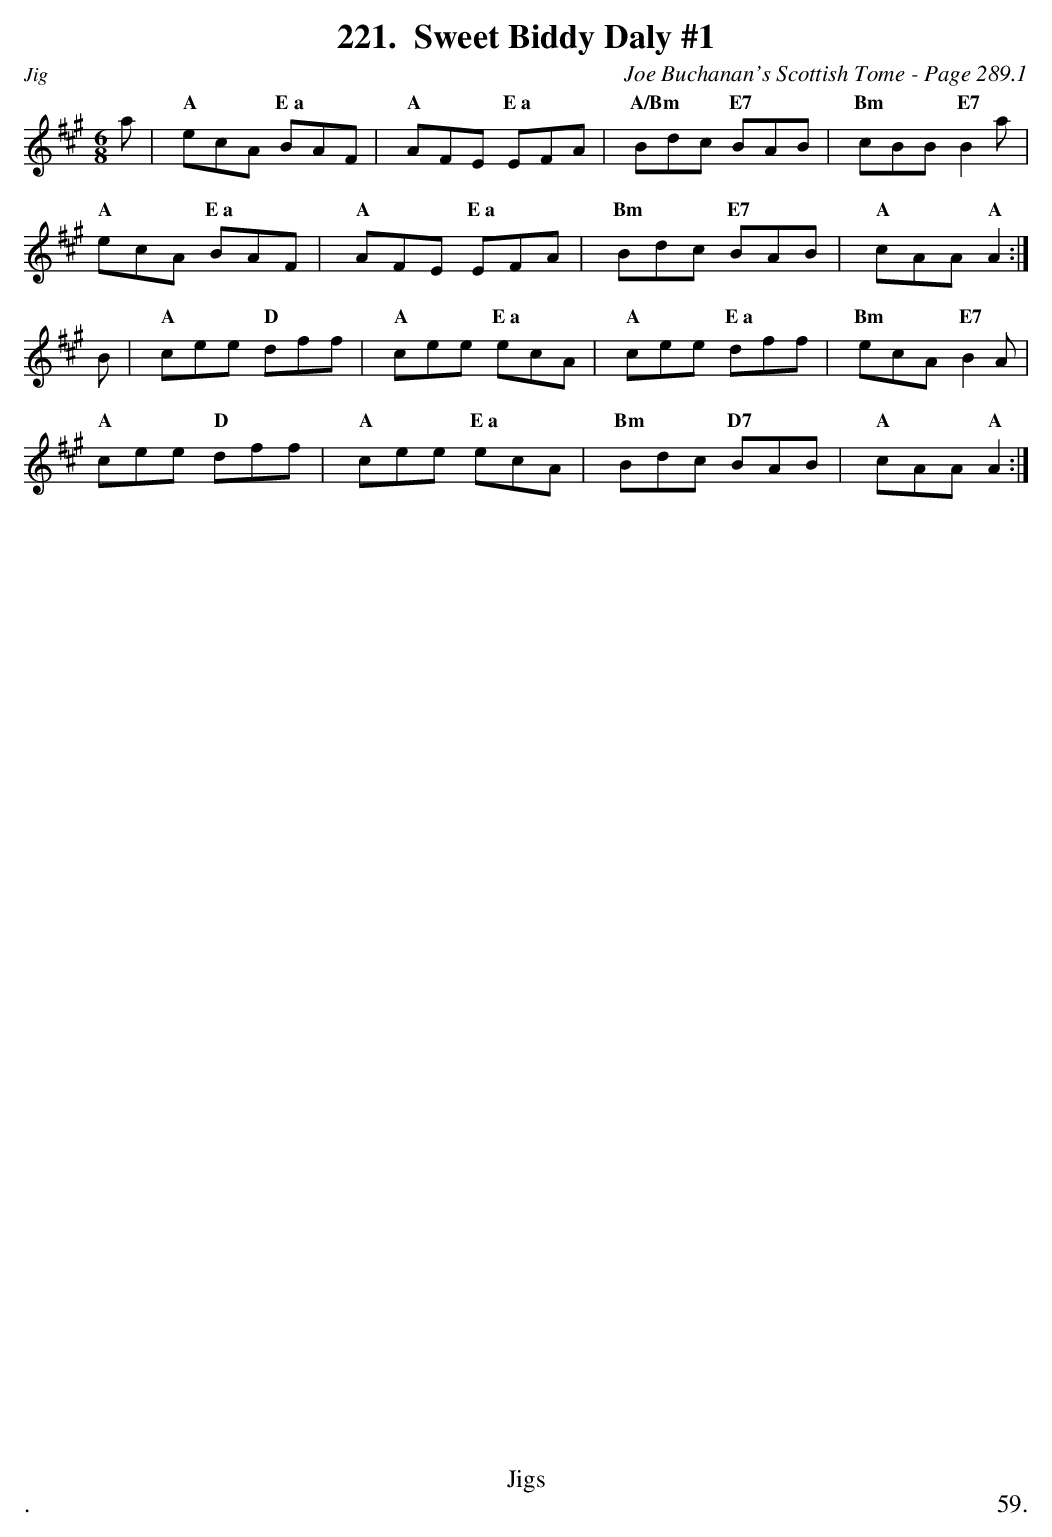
X:1
T:Sweet Biddy Daly #1
C:Joe Buchanan's Scottish Tome - Page 289.1
L:1/8
M:6/8
K:A
a | "A"ecA "E a"BAF | "A"AFE "E a"EFA | "A/Bm"Bdc "E7"BAB | "Bm"cBB "E7"B2 a |
"A"ecA "E a"BAF | "A"AFE "E a"EFA | "Bm"Bdc "E7"BAB | "A"cAA "A"A2 :|
B | "A"cee "D"dff | "A"cee "E a"ecA | "A"cee "E a"dff | "Bm"ecA "E7"B2 A |
"A"cee "D"dff | "A"cee "E a"ecA | "Bm"Bdc "D7"BAB | "A"cAA "A"A2 :|
